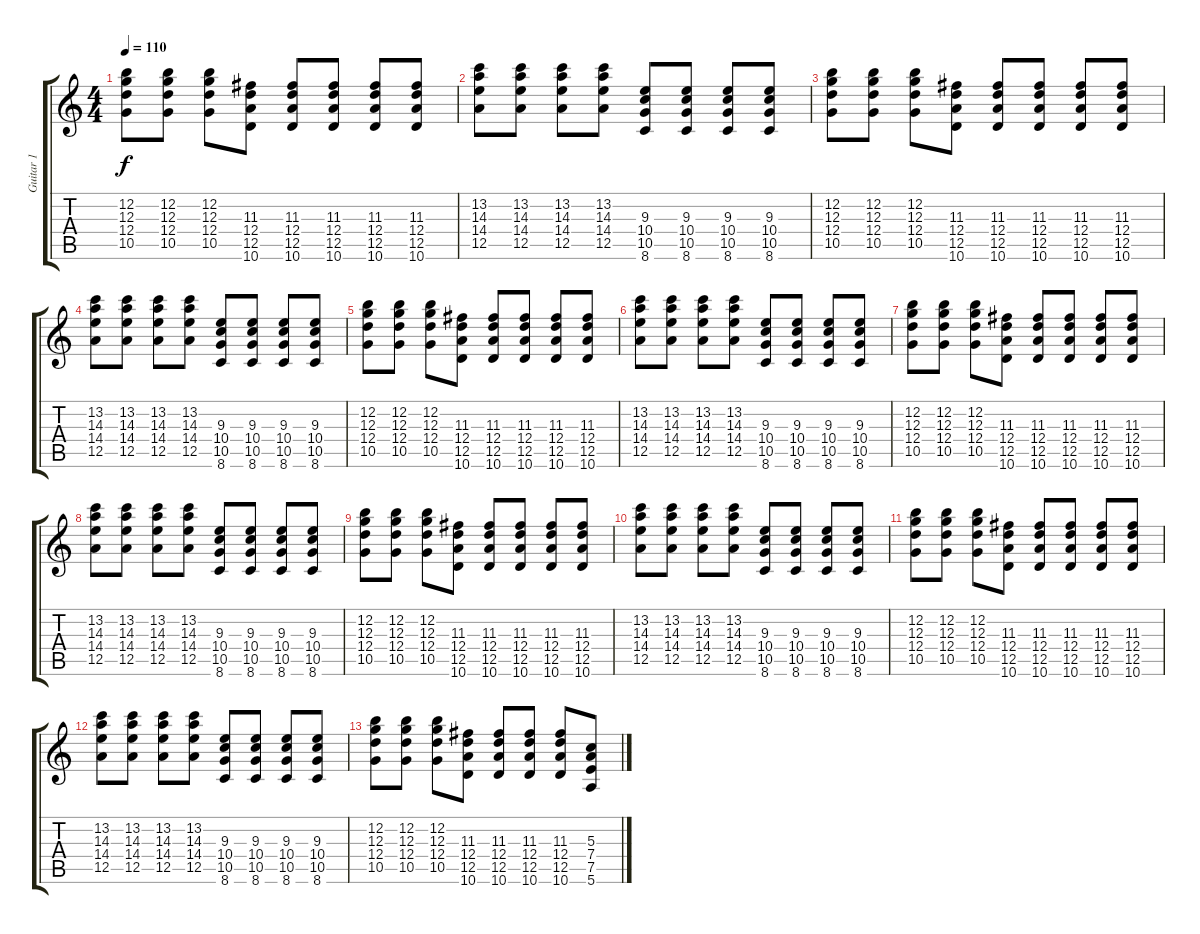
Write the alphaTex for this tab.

\track ("Guitar 1" "Guitar 1") {instrument acousticguitarsteel}
\staff {score tabs}
\tuning (E4 B3 G3 D3 A2 E2) {hide}
\ts (4 4)
\tempo 110
\clef g2
\ks c
(12.2 12.3 12.4 10.5).8{dy f} (12.2 12.3 12.4 10.5).8 (12.2 12.3 12.4 10.5).8 (11.3 12.4 12.5 10.6).8 (11.3 12.4 12.5 10.6).8 (11.3 12.4 12.5 10.6).8 (11.3 12.4 12.5 10.6).8 (11.3 12.4 12.5 10.6).8 |
(13.2 14.3 14.4 12.5).8 (13.2 14.3 14.4 12.5).8 (13.2 14.3 14.4 12.5).8 (13.2 14.3 14.4 12.5).8 (9.3 10.4 10.5 8.6).8 (9.3 10.4 10.5 8.6).8 (9.3 10.4 10.5 8.6).8 (9.3 10.4 10.5 8.6).8 |
(12.2 12.3 12.4 10.5).8 (12.2 12.3 12.4 10.5).8 (12.2 12.3 12.4 10.5).8 (11.3 12.4 12.5 10.6).8 (11.3 12.4 12.5 10.6).8 (11.3 12.4 12.5 10.6).8 (11.3 12.4 12.5 10.6).8 (11.3 12.4 12.5 10.6).8 |
(13.2 14.3 14.4 12.5).8 (13.2 14.3 14.4 12.5).8 (13.2 14.3 14.4 12.5).8 (13.2 14.3 14.4 12.5).8 (9.3 10.4 10.5 8.6).8 (9.3 10.4 10.5 8.6).8 (9.3 10.4 10.5 8.6).8 (9.3 10.4 10.5 8.6).8 |
(12.2 12.3 12.4 10.5).8 (12.2 12.3 12.4 10.5).8 (12.2 12.3 12.4 10.5).8 (11.3 12.4 12.5 10.6).8 (11.3 12.4 12.5 10.6).8 (11.3 12.4 12.5 10.6).8 (11.3 12.4 12.5 10.6).8 (11.3 12.4 12.5 10.6).8 |
(13.2 14.3 14.4 12.5).8 (13.2 14.3 14.4 12.5).8 (13.2 14.3 14.4 12.5).8 (13.2 14.3 14.4 12.5).8 (9.3 10.4 10.5 8.6).8 (9.3 10.4 10.5 8.6).8 (9.3 10.4 10.5 8.6).8 (9.3 10.4 10.5 8.6).8 |
(12.2 12.3 12.4 10.5).8 (12.2 12.3 12.4 10.5).8 (12.2 12.3 12.4 10.5).8 (11.3 12.4 12.5 10.6).8 (11.3 12.4 12.5 10.6).8 (11.3 12.4 12.5 10.6).8 (11.3 12.4 12.5 10.6).8 (11.3 12.4 12.5 10.6).8 |
(13.2 14.3 14.4 12.5).8 (13.2 14.3 14.4 12.5).8 (13.2 14.3 14.4 12.5).8 (13.2 14.3 14.4 12.5).8 (9.3 10.4 10.5 8.6).8 (9.3 10.4 10.5 8.6).8 (9.3 10.4 10.5 8.6).8 (9.3 10.4 10.5 8.6).8 |
(12.2 12.3 12.4 10.5).8 (12.2 12.3 12.4 10.5).8 (12.2 12.3 12.4 10.5).8 (11.3 12.4 12.5 10.6).8 (11.3 12.4 12.5 10.6).8 (11.3 12.4 12.5 10.6).8 (11.3 12.4 12.5 10.6).8 (11.3 12.4 12.5 10.6).8 |
(13.2 14.3 14.4 12.5).8 (13.2 14.3 14.4 12.5).8 (13.2 14.3 14.4 12.5).8 (13.2 14.3 14.4 12.5).8 (9.3 10.4 10.5 8.6).8 (9.3 10.4 10.5 8.6).8 (9.3 10.4 10.5 8.6).8 (9.3 10.4 10.5 8.6).8 |
(12.2 12.3 12.4 10.5).8 (12.2 12.3 12.4 10.5).8 (12.2 12.3 12.4 10.5).8 (11.3 12.4 12.5 10.6).8 (11.3 12.4 12.5 10.6).8 (11.3 12.4 12.5 10.6).8 (11.3 12.4 12.5 10.6).8 (11.3 12.4 12.5 10.6).8 |
(13.2 14.3 14.4 12.5).8 (13.2 14.3 14.4 12.5).8 (13.2 14.3 14.4 12.5).8 (13.2 14.3 14.4 12.5).8 (9.3 10.4 10.5 8.6).8 (9.3 10.4 10.5 8.6).8 (9.3 10.4 10.5 8.6).8 (9.3 10.4 10.5 8.6).8 |
(12.2 12.3 12.4 10.5).8 (12.2 12.3 12.4 10.5).8 (12.2 12.3 12.4 10.5).8 (11.3 12.4 12.5 10.6).8 (11.3 12.4 12.5 10.6).8 (11.3 12.4 12.5 10.6).8 (11.3 12.4 12.5 10.6).8 (5.3 7.4 7.5 5.6).8
